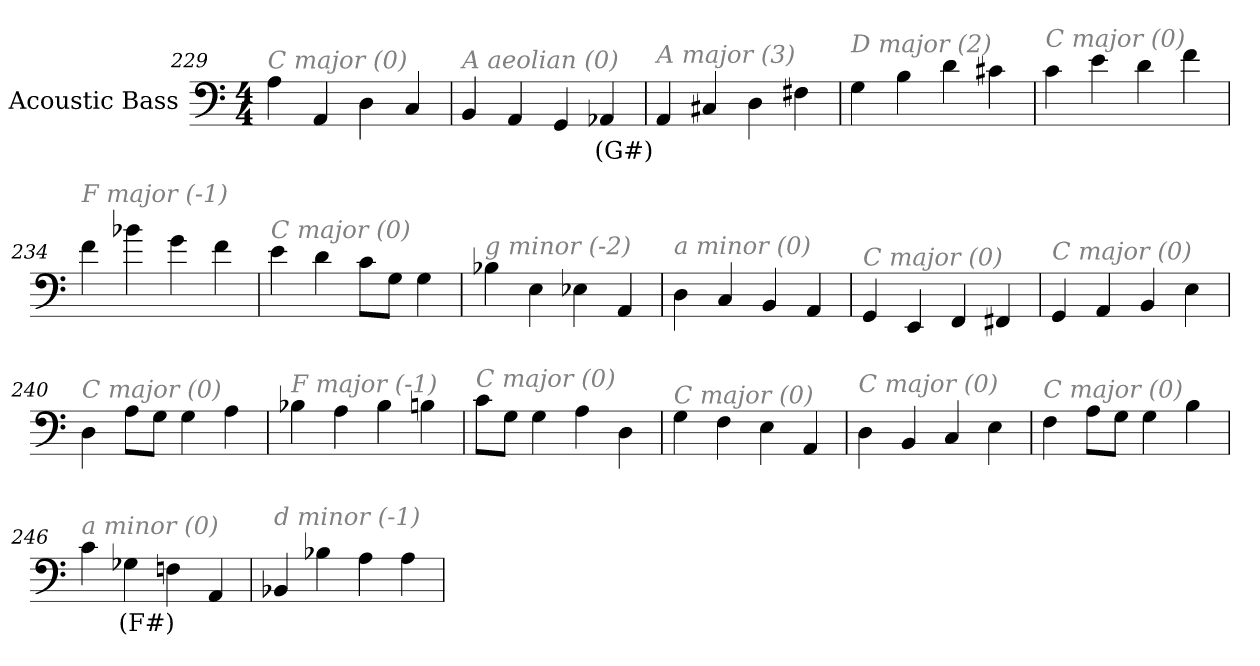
**kern	**text
*part1	*part1
*staff1	*staff1
*I"Acoustic Bass	*
*clefF4	*
*ITrd7c12	*
*k[]	*
*C:	*
*M4/4	*
=229	=229
!LO:TX:i:color=#808080:t=C major (0)	!
4AA	.
4AAA	.
4DD	.
4CC	.
=230	=230
!LO:TX:i:color=#808080:t=A aeolian (0)	!
4BBB	.
4AAA	.
4GGG	.
4AAA-Xi	(G#)
=231	=231
!LO:TX:i:color=#808080:t=A major (3)	!
4AAA	.
4CC#X	.
4DD	.
4FF#X	.
=232	=232
!LO:TX:i:color=#808080:t=D major (2)	!
4GG	.
4BB	.
4D	.
4C#X	.
=233	=233
!LO:TX:i:color=#808080:t=C major (0)	!
4C	.
4E	.
4D	.
4F	.
=234	=234
!LO:TX:i:color=#808080:t=F major (-1)	!
4F	.
4B-X	.
4G	.
4F	.
=235	=235
!LO:TX:i:color=#808080:t=C major (0)	!
4E	.
4D	.
8CL	.
8GGJ	.
4GG	.
=236	=236
!LO:TX:i:color=#808080:t=g minor (-2)	!
4BB-X	.
4EE	.
4EE-X	.
4AAA	.
=237	=237
!LO:TX:i:color=#808080:t=a minor (0)	!
4DD	.
4CC	.
4BBB	.
4AAA	.
=238	=238
!LO:TX:i:color=#808080:t=C major (0)	!
4GGG	.
4EEE	.
4FFF	.
4FFF#X	.
=239	=239
!LO:TX:i:color=#808080:t=C major (0)	!
4GGG	.
4AAA	.
4BBB	.
4EE	.
=240	=240
!LO:TX:i:color=#808080:t=C major (0)	!
4DD	.
8AAL	.
8GGJ	.
4GG	.
4AA	.
=241	=241
!LO:TX:i:color=#808080:t=F major (-1)	!
4BB-X	.
4AA	.
4BB-	.
4BBn	.
=242	=242
!LO:TX:i:color=#808080:t=C major (0)	!
8CL	.
8GGJ	.
4GG	.
4AA	.
4DD	.
=243	=243
!LO:TX:i:color=#808080:t=C major (0)	!
4GG	.
4FF	.
4EE	.
4AAA	.
=244	=244
!LO:TX:i:color=#808080:t=C major (0)	!
4DD	.
4BBB	.
4CC	.
4EE	.
=245	=245
!LO:TX:i:color=#808080:t=C major (0)	!
4FF	.
8AAL	.
8GGJ	.
4GG	.
4BB	.
=246	=246
!LO:TX:i:color=#808080:t=a minor (0)	!
4C	.
4GG-Xi	(F#)
4FFn	.
4AAA	.
=247	=247
!LO:TX:i:color=#808080:t=d minor (-1)	!
4BBB-X	.
4BB-X	.
4AA	.
4AA	.
=	=
*-	*-
